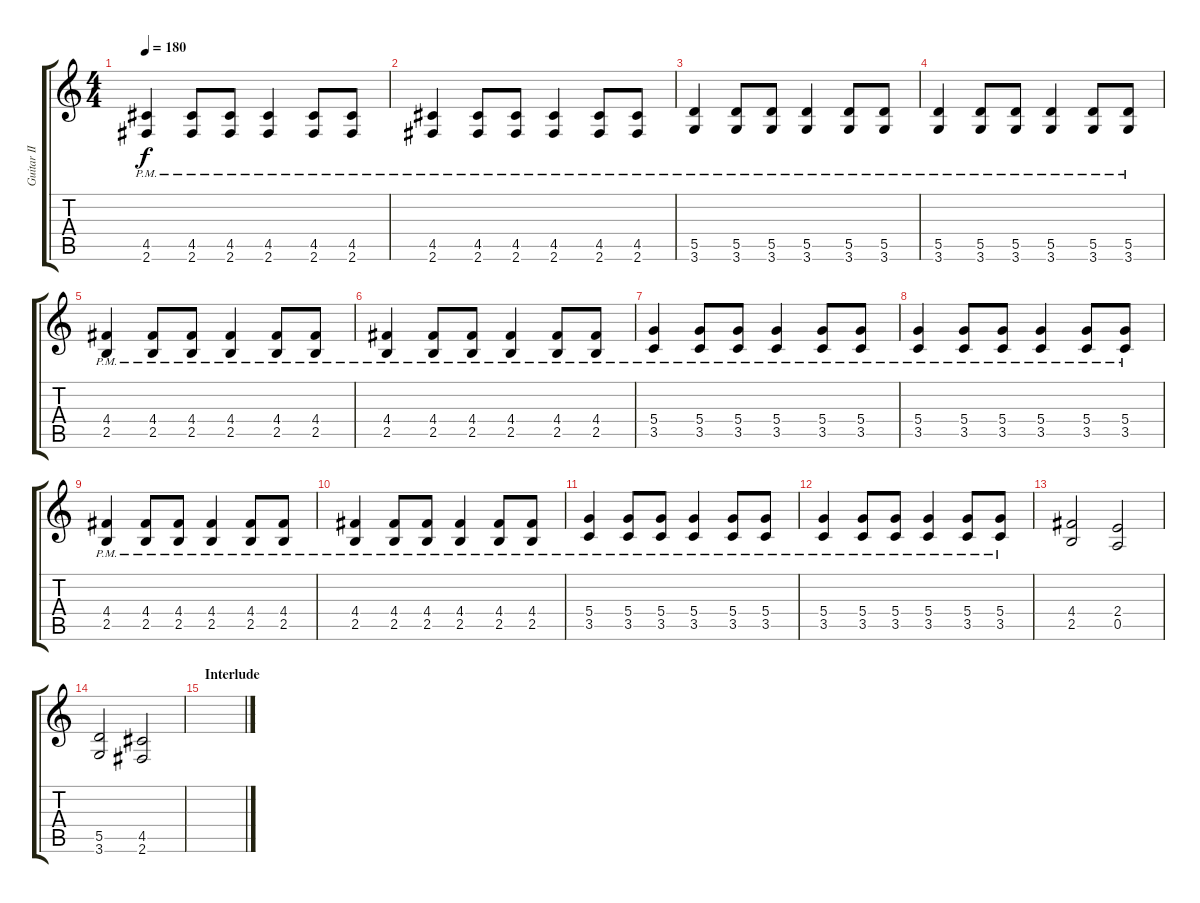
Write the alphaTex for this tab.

\track ("Guitar II" "Guitar II") {instrument distortionguitar}
\staff {score tabs}
\tuning (E4 B3 G3 D3 A2 E2) {hide}
\ts (4 4)
\tempo 180
\clef g2
\ks c
(4.5{pm} 2.6{pm}).4{dy f} (4.5{pm} 2.6{pm}).8 (4.5{pm} 2.6{pm}).8 (4.5{pm} 2.6{pm}).4 (4.5{pm} 2.6{pm}).8 (4.5{pm} 2.6{pm}).8 |
(4.5{pm} 2.6{pm}).4 (4.5{pm} 2.6{pm}).8 (4.5{pm} 2.6{pm}).8 (4.5{pm} 2.6{pm}).4 (4.5{pm} 2.6{pm}).8 (4.5{pm} 2.6{pm}).8 |
(5.5{pm} 3.6{pm}).4 (5.5{pm} 3.6{pm}).8 (5.5{pm} 3.6{pm}).8 (5.5{pm} 3.6{pm}).4 (5.5{pm} 3.6{pm}).8 (5.5{pm} 3.6{pm}).8 |
(5.5{pm} 3.6{pm}).4 (5.5{pm} 3.6{pm}).8 (5.5{pm} 3.6{pm}).8 (5.5{pm} 3.6{pm}).4 (5.5{pm} 3.6{pm}).8 (5.5{pm} 3.6{pm}).8 |
(4.4{pm} 2.5{pm}).4 (4.4{pm} 2.5{pm}).8 (4.4{pm} 2.5{pm}).8 (4.4{pm} 2.5{pm}).4 (4.4{pm} 2.5{pm}).8 (4.4{pm} 2.5{pm}).8 |
(4.4{pm} 2.5{pm}).4 (4.4{pm} 2.5{pm}).8 (4.4{pm} 2.5{pm}).8 (4.4{pm} 2.5{pm}).4 (4.4{pm} 2.5{pm}).8 (4.4{pm} 2.5{pm}).8 |
(5.4{pm} 3.5{pm}).4 (5.4{pm} 3.5{pm}).8 (5.4{pm} 3.5{pm}).8 (5.4{pm} 3.5{pm}).4 (5.4{pm} 3.5{pm}).8 (5.4{pm} 3.5{pm}).8 |
(5.4{pm} 3.5{pm}).4 (5.4{pm} 3.5{pm}).8 (5.4{pm} 3.5{pm}).8 (5.4{pm} 3.5{pm}).4 (5.4{pm} 3.5{pm}).8 (5.4{pm} 3.5{pm}).8 |
(4.4{pm} 2.5{pm}).4 (4.4{pm} 2.5{pm}).8 (4.4{pm} 2.5{pm}).8 (4.4{pm} 2.5{pm}).4 (4.4{pm} 2.5{pm}).8 (4.4{pm} 2.5{pm}).8 |
(4.4{pm} 2.5{pm}).4 (4.4{pm} 2.5{pm}).8 (4.4{pm} 2.5{pm}).8 (4.4{pm} 2.5{pm}).4 (4.4{pm} 2.5{pm}).8 (4.4{pm} 2.5{pm}).8 |
(5.4{pm} 3.5{pm}).4 (5.4{pm} 3.5{pm}).8 (5.4{pm} 3.5{pm}).8 (5.4{pm} 3.5{pm}).4 (5.4{pm} 3.5{pm}).8 (5.4{pm} 3.5{pm}).8 |
(5.4{pm} 3.5{pm}).4 (5.4{pm} 3.5{pm}).8 (5.4{pm} 3.5{pm}).8 (5.4{pm} 3.5{pm}).4 (5.4{pm} 3.5{pm}).8 (5.4{pm} 3.5{pm}).8 |
(4.4 2.5).2 (2.4 0.5).2 |
(5.5 3.6).2 (4.5 2.6).2 |
\section ("" "Interlude")
